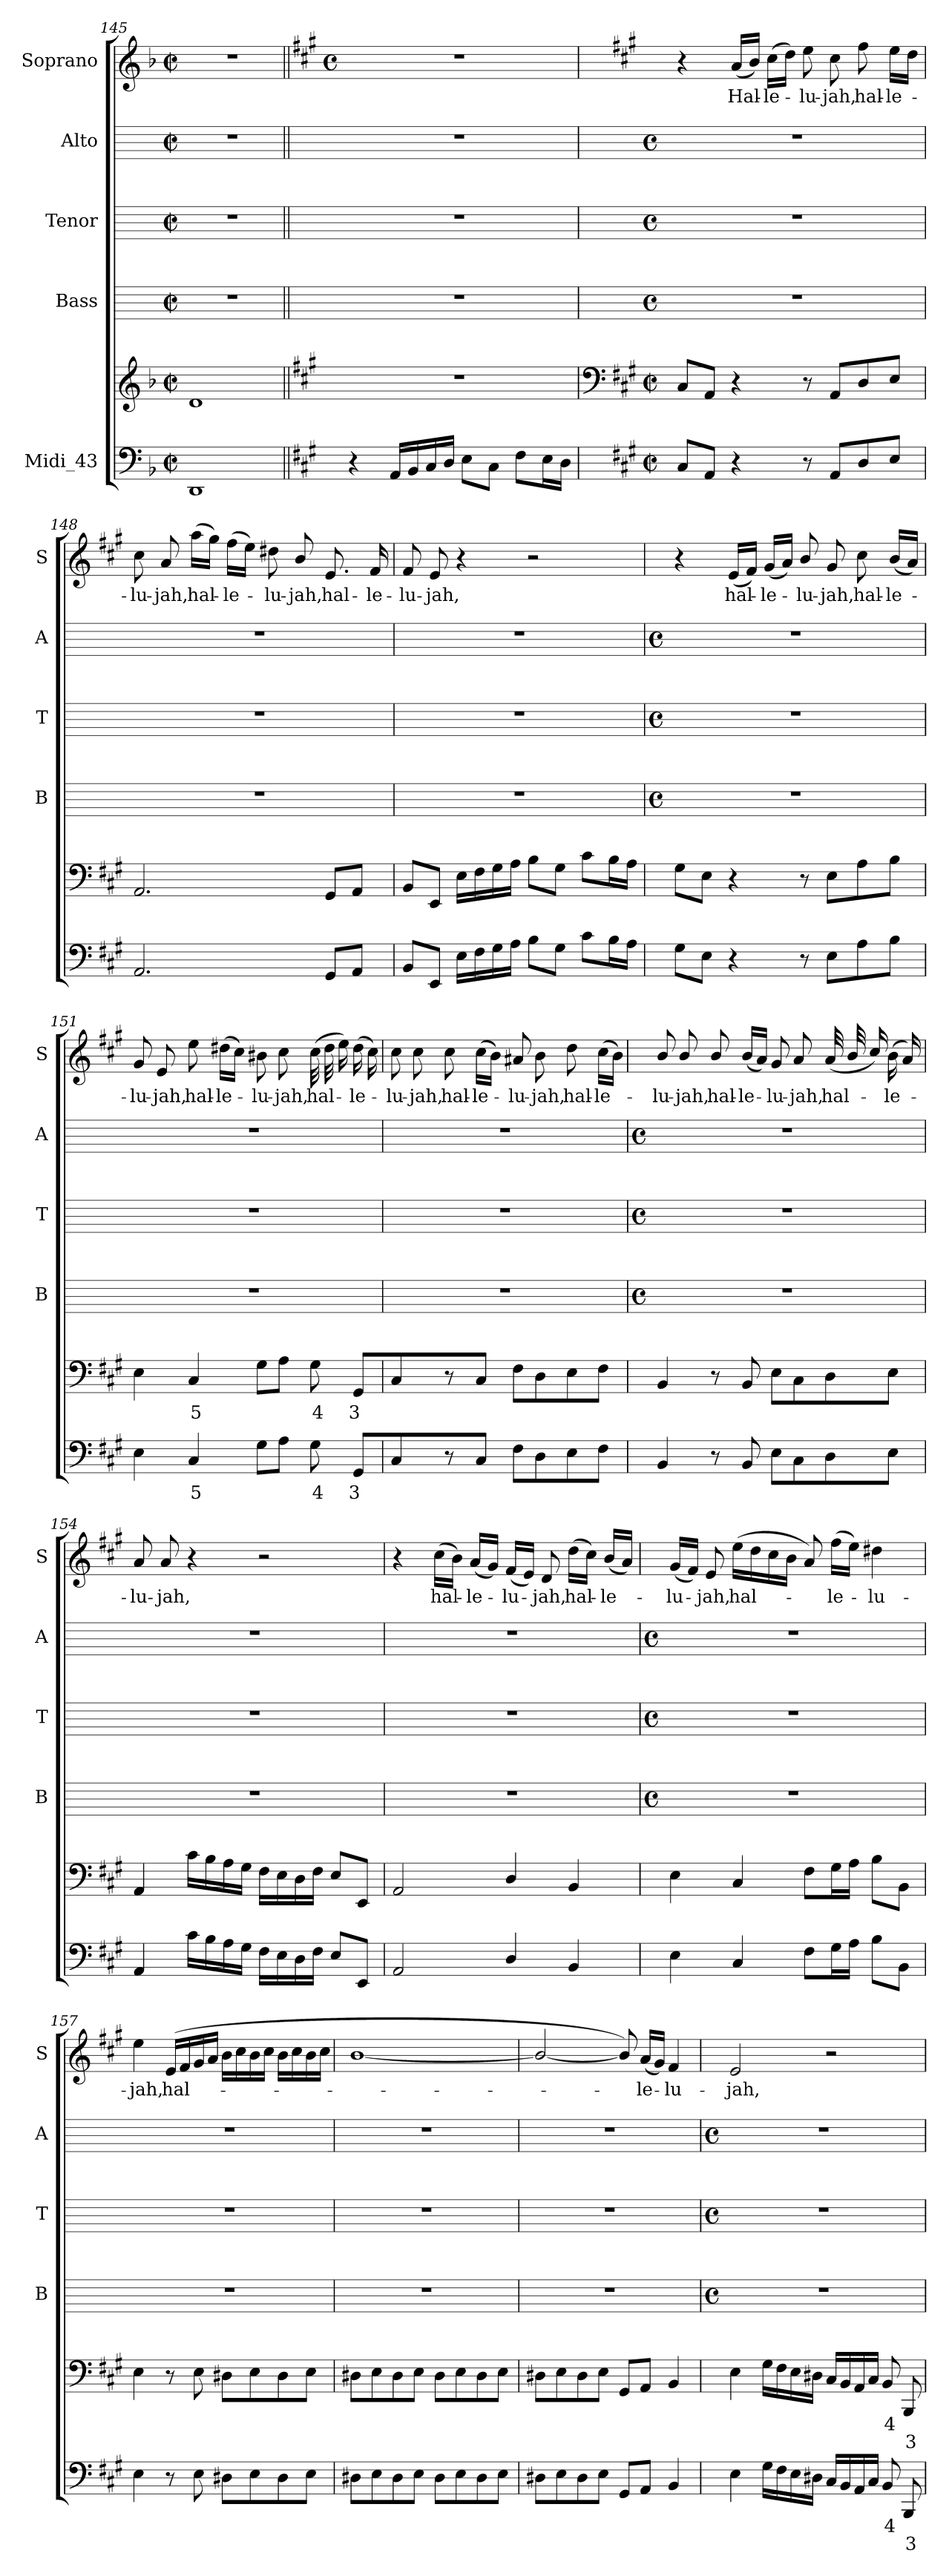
**kern	**text	**text	**kern	**text	**text	**kern	**kern	**kern	**kern	**text
*part5	*part5	*part5	*part5	*part5	*part5	*part4	*part3	*part2	*part1	*part1
*staff6	*staff6	*staff6	*staff5	*staff5	*staff5	*staff4	*staff3	*staff2	*staff1	*staff1
*I"Midi_43	*	*	*	*	*	*I"Bass	*I"Tenor	*I"Alto	*I"Soprano	*
*	*	*	*	*	*	*I'B	*I'T	*I'A	*I'S	*
*clefF4	*	*	*clefG2	*	*	*	*	*	*clefG2	*
*k[b-]	*	*	*k[b-]	*	*	*	*	*	*k[b-]	*
*F:	*	*	*F:	*	*	*	*	*	*F:	*
*M2/2	*	*	*M2/2	*	*	*M2/2	*M2/2	*M2/2	*M2/2	*
*met(c|)	*	*	*met(c|)	*	*	*met(c|)	*met(c|)	*met(c|)	*met(c|)	*
=145	=145	=145	=145	=145	=145	=145	=145	=145	=145	=145
1DD	.	.	1d	.	.	1r	1r	1r	1r	.
=146||	=146||	=146||	=146||	=146||	=146||	=146||	=146||	=146||	=146||	=146||
*k[f#c#g#]	*	*	*k[f#c#g#]	*	*	*	*	*	*k[f#c#g#]	*
*A:	*	*	*A:	*	*	*	*	*	*A:	*
*	*	*	*	*	*	*	*	*	*M4/4	*
*	*	*	*	*	*	*	*	*	*met(c)	*
4r	.	.	1r	.	.	1r	1r	1r	1r	.
16AALL	.	.	.	.	.	.	.	.	.	.
16BB	.	.	.	.	.	.	.	.	.	.
16C#	.	.	.	.	.	.	.	.	.	.
16DJJ	.	.	.	.	.	.	.	.	.	.
8EL	.	.	.	.	.	.	.	.	.	.
8C#J	.	.	.	.	.	.	.	.	.	.
8F#L	.	.	.	.	.	.	.	.	.	.
16EL	.	.	.	.	.	.	.	.	.	.
16DJJ	.	.	.	.	.	.	.	.	.	.
!!LO:LB:g=z
=147	=147	=147	=147	=147	=147	=147	=147	=147	=147	=147
*	*	*	*clefF4	*	*	*	*	*	*	*
*k[f#c#g#]	*	*	*k[f#c#g#]	*	*	*	*	*	*	*
*A:	*	*	*A:	*	*	*	*	*	*	*
*M2/2	*	*	*M2/2	*	*	*M4/4	*M4/4	*M4/4	*	*
*met(c|)	*	*	*met(c|)	*	*	*met(c)	*met(c)	*met(c)	*	*
8C#L	.	.	8C#L	.	.	1r	1r	1r	4r	.
8AAJ	.	.	8AAJ	.	.	.	.	.	.	.
!	!	!	!	!	!	!	!	!	!	!LO:LY:b
4r	.	.	4r	.	.	.	.	.	(<16aLL	Hal-
.	.	.	.	.	.	.	.	.	16bJJ)	.
!	!	!	!	!	!	!	!	!	!	!LO:LY:b
.	.	.	.	.	.	.	.	.	(>16cc#LL	le-
.	.	.	.	.	.	.	.	.	16ddJJ)	.
!	!	!	!	!	!	!	!	!	!	!LO:LY:b
8r	.	.	8r	.	.	.	.	.	8ee	lu-
!	!	!	!	!	!	!	!	!	!	!LO:LY:b
8AAL	.	.	8AAL	.	.	.	.	.	8cc#	-jah,
!	!	!	!	!	!	!	!	!	!	!LO:LY:b
8D	.	.	8D	.	.	.	.	.	8ff#	hal-
!	!	!	!	!	!	!	!	!	!	!LO:LY:b
8EJ	.	.	8EJ	.	.	.	.	.	16eeLL	-le-
.	.	.	.	.	.	.	.	.	16ddJJ	.
=148	=148	=148	=148	=148	=148	=148	=148	=148	=148	=148
!	!	!	!	!	!	!	!	!	!	!LO:LY:b
2.AA	.	.	2.AA	.	.	1r	1r	1r	8cc#	lu-
!	!	!	!	!	!	!	!	!	!	!LO:LY:b
.	.	.	.	.	.	.	.	.	8a	-jah,
!	!	!	!	!	!	!	!	!	!	!LO:LY:b
.	.	.	.	.	.	.	.	.	(>16aaLL	hal-
.	.	.	.	.	.	.	.	.	16gg#JJ)	.
!	!	!	!	!	!	!	!	!	!	!LO:LY:b
.	.	.	.	.	.	.	.	.	(>16ff#LL	le-
.	.	.	.	.	.	.	.	.	16eeJJ)	.
!	!	!	!	!	!	!	!	!	!	!LO:LY:b
.	.	.	.	.	.	.	.	.	8dd#X	lu-
!	!	!	!	!	!	!	!	!	!	!LO:LY:b
.	.	.	.	.	.	.	.	.	8b/	-jah,
!	!	!	!	!	!	!	!	!	!	!LO:LY:b
8GG#L	.	.	8GG#L	.	.	.	.	.	8.e	hal-
8AAJ	.	.	8AAJ	.	.	.	.	.	.	.
!	!	!	!	!	!	!	!	!	!	!LO:LY:b
.	.	.	.	.	.	.	.	.	16f#	-le-
=149	=149	=149	=149	=149	=149	=149	=149	=149	=149	=149
!	!	!	!	!	!	!	!	!	!	!LO:LY:b
8BBL	.	.	8BBL	.	.	1r	1r	1r	8f#	-lu-
!	!	!	!	!	!	!	!	!	!	!LO:LY:b
8EEJ	.	.	8EEJ	.	.	.	.	.	8e	-jah,
16ELL	.	.	16ELL	.	.	.	.	.	4r	.
16F#	.	.	16F#	.	.	.	.	.	.	.
16G#	.	.	16G#	.	.	.	.	.	.	.
16AJJ	.	.	16AJJ	.	.	.	.	.	.	.
8BL	.	.	8BL	.	.	.	.	.	2r	.
8G#J	.	.	8G#J	.	.	.	.	.	.	.
8c#L	.	.	8c#L	.	.	.	.	.	.	.
16BL	.	.	16BL	.	.	.	.	.	.	.
16AJJ	.	.	16AJJ	.	.	.	.	.	.	.
!!LO:LB:g=z
=150	=150	=150	=150	=150	=150	=150	=150	=150	=150	=150
*	*	*	*	*	*	*M4/4	*M4/4	*M4/4	*	*
*	*	*	*	*	*	*met(c)	*met(c)	*met(c)	*	*
8G#L	.	.	8G#L	.	.	1r	1r	1r	4r	.
8EJ	.	.	8EJ	.	.	.	.	.	.	.
!	!	!	!	!	!	!	!	!	!	!LO:LY:b
4r	.	.	4r	.	.	.	.	.	(<16eLL	hal-
.	.	.	.	.	.	.	.	.	16f#JJ)	.
!	!	!	!	!	!	!	!	!	!	!LO:LY:b
.	.	.	.	.	.	.	.	.	(<16g#LL	le-
.	.	.	.	.	.	.	.	.	16aJJ)	.
!	!	!	!	!	!	!	!	!	!	!LO:LY:b
8r	.	.	8r	.	.	.	.	.	8b/	lu-
!	!	!	!	!	!	!	!	!	!	!LO:LY:b
8EL	.	.	8EL	.	.	.	.	.	8g#	-jah,
!	!	!	!	!	!	!	!	!	!	!LO:LY:b
8A	.	.	8A	.	.	.	.	.	8cc#	hal-
!	!	!	!	!	!	!	!	!	!	!LO:LY:b
8BJ	.	.	8BJ	.	.	.	.	.	(<16bLL	-le-
.	.	.	.	.	.	.	.	.	16aJJ)	.
=151	=151	=151	=151	=151	=151	=151	=151	=151	=151	=151
!	!	!	!	!	!	!	!	!	!	!LO:LY:b
4E	.	.	4E	.	.	1r	1r	1r	8g#	lu-
!	!	!	!	!	!	!	!	!	!	!LO:LY:b
.	.	.	.	.	.	.	.	.	8e	-jah,
!	!LO:LY:b	!	!	!LO:LY:b	!	!	!	!	!	!LO:LY:b
4C#	5	.	4C#	5	.	.	.	.	8ee	hal-
!	!	!	!	!	!	!	!	!	!	!LO:LY:b
.	.	.	.	.	.	.	.	.	(>16dd#XLL	-le-
.	.	.	.	.	.	.	.	.	16cc#JJ)	.
!	!	!	!	!	!	!	!	!	!	!LO:LY:b
8G#L	.	.	8G#L	.	.	.	.	.	8b#X	lu-
!	!	!	!	!	!	!	!	!	!	!LO:LY:b
8AJ	.	.	8AJ	.	.	.	.	.	8cc#	-jah,
!	!LO:LY:b	!	!	!LO:LY:b	!	!	!	!	!	!LO:LY:b
8G#	4	.	8G#	4	.	.	.	.	(>32cc#LLL	hal-
.	.	.	.	.	.	.	.	.	32dd#	.
.	.	.	.	.	.	.	.	.	16eeJJ)	.
!	!LO:LY:b	!	!	!LO:LY:b	!	!	!	!	!	!LO:LY:b
8GG#L	3	.	8GG#L	3	.	.	.	.	(>16dd#LL	le-
.	.	.	.	.	.	.	.	.	16cc#JJ)	.
=152	=152	=152	=152	=152	=152	=152	=152	=152	=152	=152
!	!	!	!	!	!	!	!	!	!	!LO:LY:b
4C#	.	.	4C#	.	.	1r	1r	1r	8cc#	lu-
!	!	!	!	!	!	!	!	!	!	!LO:LY:b
.	.	.	.	.	.	.	.	.	8cc#	-jah,
!	!	!	!	!	!	!	!	!	!	!LO:LY:b
8r	.	.	8r	.	.	.	.	.	8cc#	hal-
!	!	!	!	!	!	!	!	!	!	!LO:LY:b
8C#J	.	.	8C#J	.	.	.	.	.	(>16cc#LL	-le-
.	.	.	.	.	.	.	.	.	16bJJ)	.
!	!	!	!	!	!	!	!	!	!	!LO:LY:b
8F#L	.	.	8F#L	.	.	.	.	.	8a#X	lu-
!	!	!	!	!	!	!	!	!	!	!LO:LY:b
8D	.	.	8D	.	.	.	.	.	8b	-jah,
!	!	!	!	!	!	!	!	!	!	!LO:LY:b
8E	.	.	8E	.	.	.	.	.	8dd	hal-
!	!	!	!	!	!	!	!	!	!	!LO:LY:b
8F#J	.	.	8F#J	.	.	.	.	.	(>16cc#LL	-le-
.	.	.	.	.	.	.	.	.	16bJJ)	.
!!LO:LB:g=z
=153	=153	=153	=153	=153	=153	=153	=153	=153	=153	=153
*	*	*	*	*	*	*M4/4	*M4/4	*M4/4	*	*
*	*	*	*	*	*	*met(c)	*met(c)	*met(c)	*	*
!	!	!	!	!	!	!	!	!	!	!LO:LY:b
4BB	.	.	4BB	.	.	1r	1r	1r	8b/	lu-
!	!	!	!	!	!	!	!	!	!	!LO:LY:b
.	.	.	.	.	.	.	.	.	8b/	-jah,
!	!	!	!	!	!	!	!	!	!	!LO:LY:b
8r	.	.	8r	.	.	.	.	.	8b/	hal-
!	!	!	!	!	!	!	!	!	!	!LO:LY:b
8BB	.	.	8BB	.	.	.	.	.	(<16bLL	-le-
.	.	.	.	.	.	.	.	.	16aJJ)	.
!	!	!	!	!	!	!	!	!	!	!LO:LY:b
8EL	.	.	8EL	.	.	.	.	.	8g#	lu-
!	!	!	!	!	!	!	!	!	!	!LO:LY:b
8C#	.	.	8C#	.	.	.	.	.	8a	-jah,
!	!	!	!	!	!	!	!	!	!	!LO:LY:b
8D	.	.	8D	.	.	.	.	.	(<32a/LLL	hal-
.	.	.	.	.	.	.	.	.	32b/	.
.	.	.	.	.	.	.	.	.	16cc#/JJ)	.
!	!	!	!	!	!	!	!	!	!	!LO:LY:b
8EJ	.	.	8EJ	.	.	.	.	.	(<16bLL	le-
.	.	.	.	.	.	.	.	.	16aJJ)	.
=154	=154	=154	=154	=154	=154	=154	=154	=154	=154	=154
!	!	!	!	!	!	!	!	!	!	!LO:LY:b
4AA	.	.	4AA	.	.	1r	1r	1r	8a	lu-
!	!	!	!	!	!	!	!	!	!	!LO:LY:b
.	.	.	.	.	.	.	.	.	8a	-jah,
16c#LL	.	.	16c#LL	.	.	.	.	.	4r	.
16B	.	.	16B	.	.	.	.	.	.	.
16A	.	.	16A	.	.	.	.	.	.	.
16G#JJ	.	.	16G#JJ	.	.	.	.	.	.	.
16F#LL	.	.	16F#LL	.	.	.	.	.	2r	.
16E	.	.	16E	.	.	.	.	.	.	.
16D	.	.	16D	.	.	.	.	.	.	.
16F#JJ	.	.	16F#JJ	.	.	.	.	.	.	.
8EL	.	.	8EL	.	.	.	.	.	.	.
8EEJ	.	.	8EEJ	.	.	.	.	.	.	.
=155	=155	=155	=155	=155	=155	=155	=155	=155	=155	=155
2AA	.	.	2AA	.	.	1r	1r	1r	4r	.
!	!	!	!	!	!	!	!	!	!	!LO:LY:b
.	.	.	.	.	.	.	.	.	(>16cc#LL	hal-
.	.	.	.	.	.	.	.	.	16bJJ)	.
!	!	!	!	!	!	!	!	!	!	!LO:LY:b
.	.	.	.	.	.	.	.	.	(<16aLL	le-
.	.	.	.	.	.	.	.	.	16g#JJ)	.
!	!	!	!	!	!	!	!	!	!	!LO:LY:b
4D/	.	.	4D/	.	.	.	.	.	(<16f#LL	lu-
.	.	.	.	.	.	.	.	.	16eJJ)	.
!	!	!	!	!	!	!	!	!	!	!LO:LY:b
.	.	.	.	.	.	.	.	.	8d	jah,
!	!	!	!	!	!	!	!	!	!	!LO:LY:b
4BB	.	.	4BB	.	.	.	.	.	(>16ddLL	hal-
.	.	.	.	.	.	.	.	.	16cc#JJ)	.
!	!	!	!	!	!	!	!	!	!	!LO:LY:b
.	.	.	.	.	.	.	.	.	(<16bLL	le-
.	.	.	.	.	.	.	.	.	16aJJ)	.
!!LO:LB:g=z
=156	=156	=156	=156	=156	=156	=156	=156	=156	=156	=156
*	*	*	*	*	*	*M4/4	*M4/4	*M4/4	*	*
*	*	*	*	*	*	*met(c)	*met(c)	*met(c)	*	*
!	!	!	!	!	!	!	!	!	!	!LO:LY:b
4E	.	.	4E	.	.	1r	1r	1r	(<16g#LL	lu-
.	.	.	.	.	.	.	.	.	16f#JJ)	.
!	!	!	!	!	!	!	!	!	!	!LO:LY:b
.	.	.	.	.	.	.	.	.	8e	jah,
!	!	!	!	!	!	!	!	!	!	!LO:LY:b
4C#	.	.	4C#	.	.	.	.	.	(>16eeLL	hal-
.	.	.	.	.	.	.	.	.	16dd	.
.	.	.	.	.	.	.	.	.	16cc#	.
.	.	.	.	.	.	.	.	.	16bJJ	.
8F#L	.	.	8F#L	.	.	.	.	.	8a)	.
!	!	!	!	!	!	!	!	!	!	!LO:LY:b
16G#L	.	.	16G#L	.	.	.	.	.	(>16ff#LL	le-
16AJJ	.	.	16AJJ	.	.	.	.	.	16eeJJ)	.
!	!	!	!	!	!	!	!	!	!	!LO:LY:b
8BL	.	.	8BL	.	.	.	.	.	4dd#X	lu-
8BBJ	.	.	8BBJ	.	.	.	.	.	.	.
=157	=157	=157	=157	=157	=157	=157	=157	=157	=157	=157
!	!	!	!	!	!	!	!	!	!	!LO:LY:b
4E	.	.	4E	.	.	1r	1r	1r	4ee	-jah,
!	!	!	!	!	!	!	!	!	!	!LO:LY:b
8r	.	.	8r	.	.	.	.	.	(<16eLL	hal-
.	.	.	.	.	.	.	.	.	16f#	.
8E	.	.	8E	.	.	.	.	.	16g#	.
.	.	.	.	.	.	.	.	.	16aJJ	.
8D#XL	.	.	8D#XL	.	.	.	.	.	16bLL	.
.	.	.	.	.	.	.	.	.	16cc#	.
8E	.	.	8E	.	.	.	.	.	16b	.
.	.	.	.	.	.	.	.	.	16cc#JJ	.
8D#	.	.	8D#	.	.	.	.	.	16bLL	.
.	.	.	.	.	.	.	.	.	16cc#	.
8EJ	.	.	8EJ	.	.	.	.	.	16b	.
.	.	.	.	.	.	.	.	.	16cc#JJ	.
=158	=158	=158	=158	=158	=158	=158	=158	=158	=158	=158
8D#XL	.	.	8D#XL	.	.	1r	1r	1r	[1b/	.
8E	.	.	8E	.	.	.	.	.	.	.
8D#	.	.	8D#	.	.	.	.	.	.	.
8EJ	.	.	8EJ	.	.	.	.	.	.	.
8D#L	.	.	8D#L	.	.	.	.	.	.	.
8E	.	.	8E	.	.	.	.	.	.	.
8D#	.	.	8D#	.	.	.	.	.	.	.
8EJ	.	.	8EJ	.	.	.	.	.	.	.
=159	=159	=159	=159	=159	=159	=159	=159	=159	=159	=159
8D#XL	.	.	8D#XL	.	.	1r	1r	1r	2b/_	.
8E	.	.	8E	.	.	.	.	.	.	.
8D#	.	.	8D#	.	.	.	.	.	.	.
8EJ	.	.	8EJ	.	.	.	.	.	.	.
8GG#L	.	.	8GG#L	.	.	.	.	.	8b/])	.
!	!	!	!	!	!	!	!	!	!	!LO:LY:b
8AAJ	.	.	8AAJ	.	.	.	.	.	(<16aLL	le-
.	.	.	.	.	.	.	.	.	16g#JJ)	.
!	!	!	!	!	!	!	!	!	!	!LO:LY:b
4BB	.	.	4BB	.	.	.	.	.	4f#	lu-
!!LO:LB:g=z
=160	=160	=160	=160	=160	=160	=160	=160	=160	=160	=160
*	*	*	*	*	*	*M4/4	*M4/4	*M4/4	*	*
*	*	*	*	*	*	*met(c)	*met(c)	*met(c)	*	*
!	!	!	!	!	!	!	!	!	!	!LO:LY:b
4E	.	.	4E	.	.	1r	1r	1r	2e	-jah,
16G#LL	.	.	16G#LL	.	.	.	.	.	.	.
16F#	.	.	16F#	.	.	.	.	.	.	.
16E	.	.	16E	.	.	.	.	.	.	.
16D#XJJ	.	.	16D#XJJ	.	.	.	.	.	.	.
16C#LL	.	.	16C#LL	.	.	.	.	.	2r	.
16BB	.	.	16BB	.	.	.	.	.	.	.
16AA	.	.	16AA	.	.	.	.	.	.	.
16C#JJ	.	.	16C#JJ	.	.	.	.	.	.	.
!	!LO:LY:b	!	!	!LO:LY:b	!	!	!	!	!	!
8BB	4	.	8BB	4	.	.	.	.	.	.
!	!	!LO:LY:b	!	!	!LO:LY:b	!	!	!	!	!
8BBBL	.	3	8BBBL	.	3	.	.	.	.	.
=	=	=	=	=	=	=	=	=	=	=
*-	*-	*-	*-	*-	*-	*-	*-	*-	*-	*-
